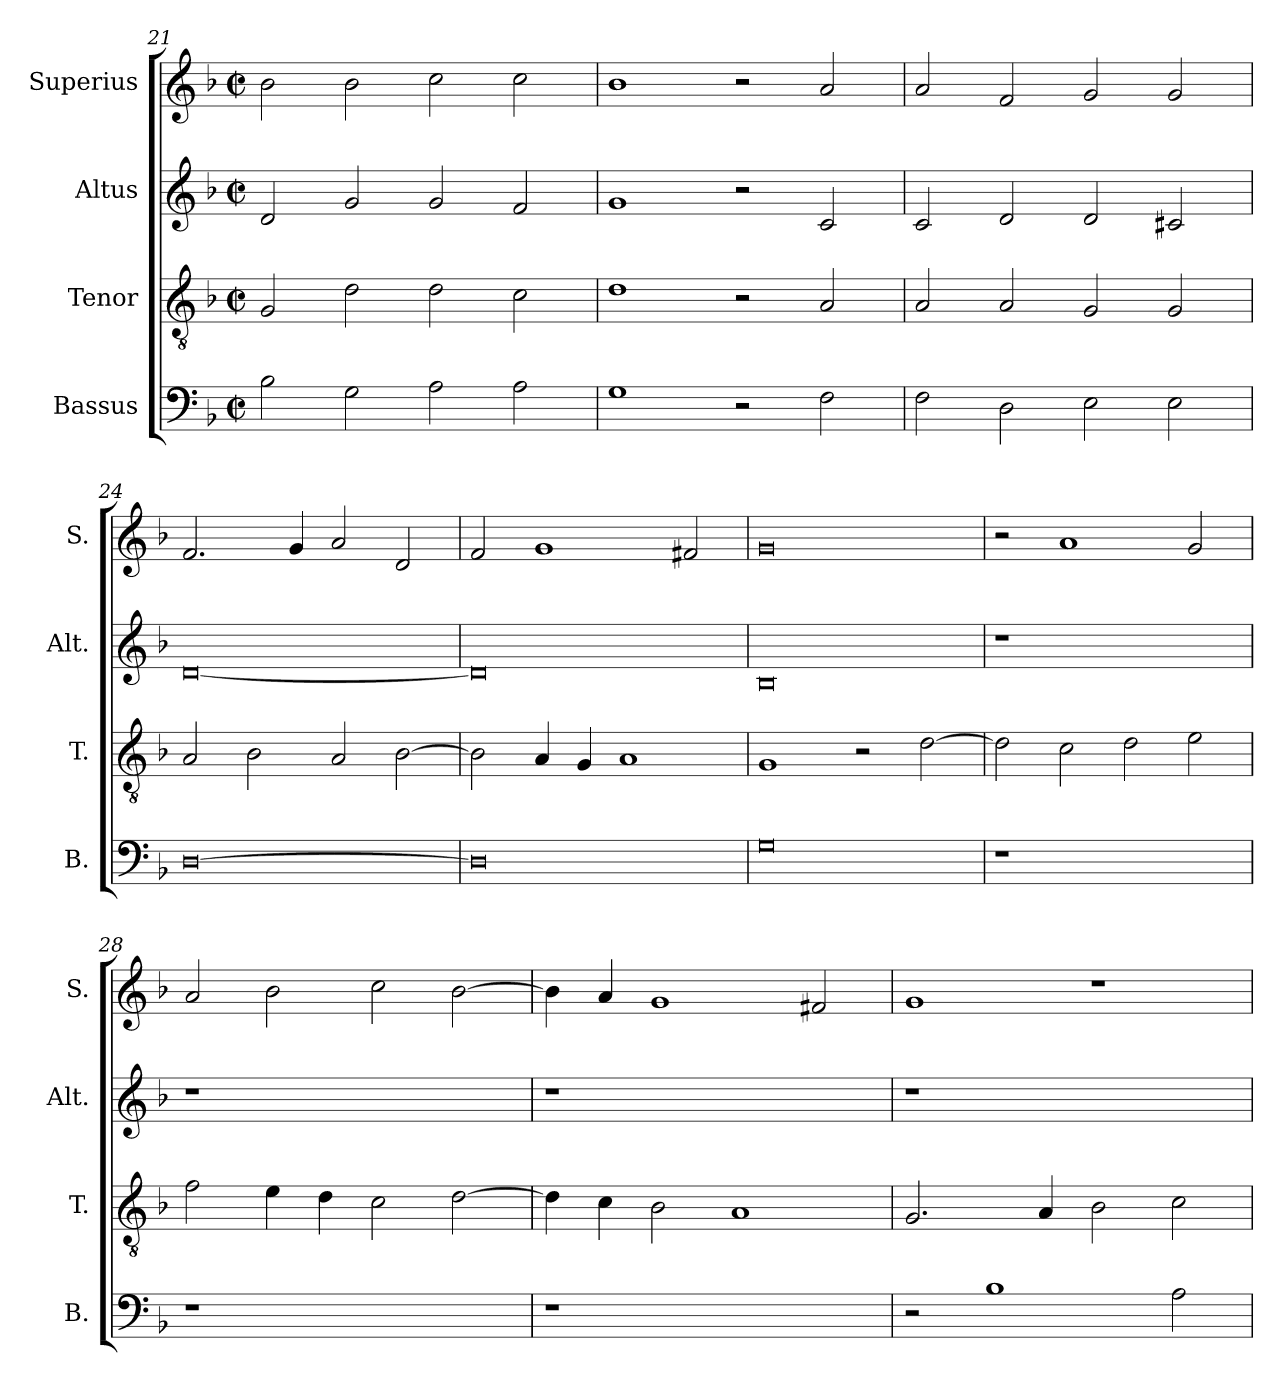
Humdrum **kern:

**kern	**kern	**kern	**kern
*part4	*part3	*part2	*part1
*staff4	*staff3	*staff2	*staff1
*I"Bassus	*I"Tenor	*I"Altus	*I"Superius
*I'B.	*I'T.	*I'Alt.	*I'S.
!!LO:PB:g=z
*clefF4	*clefGv2	*clefG2	*clefG2
*	*ITrd7c12	*	*
*k[b-]	*k[b-]	*k[b-]	*k[b-]
*F:	*F:	*F:	*F:
*M2/2	*M2/2	*M2/2	*M2/2
*met(c|)	*met(c|)	*met(c|)	*met(c|)
=21	=21	=21	=21
2B-i\	2GGi/	2di/	2b-i\
2Gi\	2Di\	2gi/	2b-i\
2Ai\	2Di\	2gi/	2cci\
2Ai\	2Ci\	2fi/	2cci\
=22	=22	=22	=22
1Gi	1Di	1gi	1b-i
2r	2r	2r	2r
2Fi\	2AAi/	2ci/	2ai/
=23	=23	=23	=23
2Fi\	2AAi/	2ci/	2ai/
2Di\	2AAi/	2di/	2fi/
2Ei\	2GGi/	2di/	2gi/
2Ei\	2GGi/	2c#Xi/	2gi/
=24	=24	=24	=24
[>0Di	2AAi/	[<0di	2.fi/
.	2BB-i\	.	.
.	.	.	4gi/
.	2AAi/	.	2ai/
.	[>2BB-i\	.	2di/
=25	=25	=25	=25
0Di]	2BB-i\]	0di]	2fi/
.	4AAi/	.	1gi
.	4GGi/	.	.
.	1AAi	.	.
.	.	.	2f#Xi/
!!LO:LB:g=z
=26	=26	=26	=26
0Gi	1GGi	0B-i	0gi
.	2r	.	.
.	[>2Di\	.	.
=27	=27	=27	=27
!LO:N:vis=1	!	!LO:N:vis=1	!
1r	2Di\]	1r	2r
.	2Ci\	.	1ai
1ryy	2Di\	1ryy	.
.	2Ei\	.	2gi/
=28	=28	=28	=28
!LO:N:vis=1	!	!LO:N:vis=1	!
1r	2Fi\	1r	2ai/
.	4Ei\	.	2b-i\
.	4Di\	.	.
1ryy	2Ci\	1ryy	2cci\
.	[>2Di\	.	[>2b-i\
=29	=29	=29	=29
!LO:N:vis=1	!	!LO:N:vis=1	!
1r	4Di\]	1r	4b-i\]
.	4Ci\	.	4ai/
.	2BB-i\	.	1gi
1ryy	1AAi	1ryy	.
.	.	.	2f#Xi/
=30	=30	=30	=30
!	!	!LO:N:vis=1	!
2r	2.GGi/	1r	1gi
1B-i	.	.	.
.	4AAi/	.	.
.	2BB-i\	1ryy	1r
2Ai\	2Ci\	.	.
=	=	=	=
*-	*-	*-	*-
